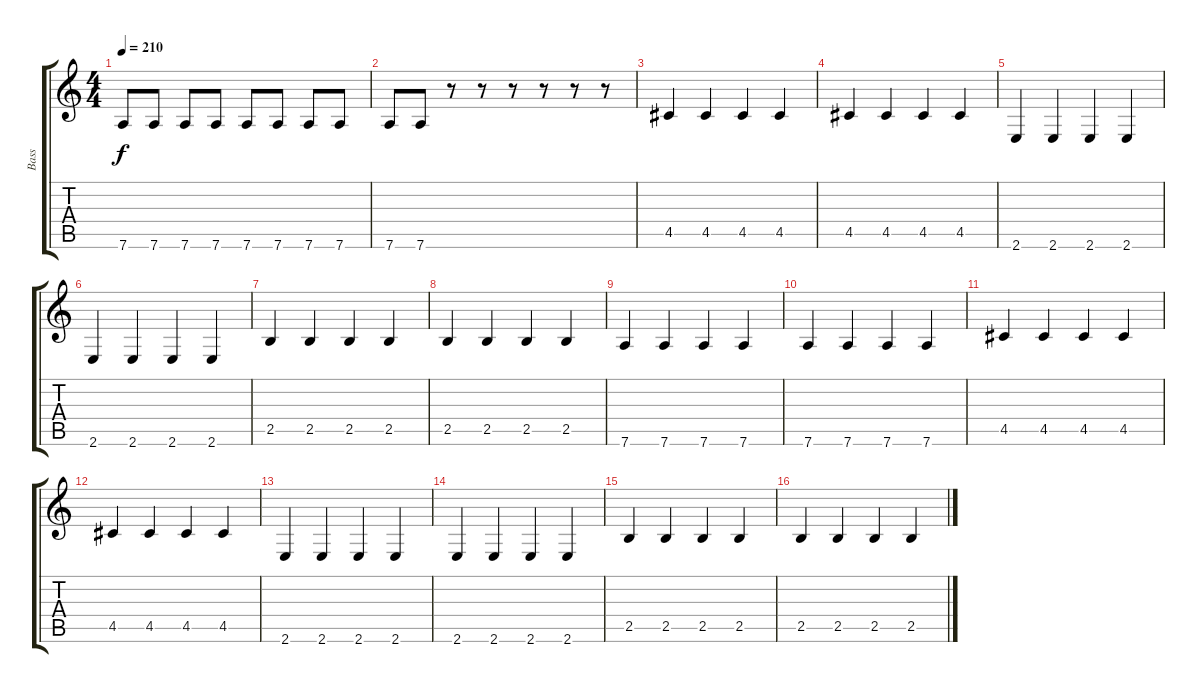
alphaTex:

\track ("Bass" "Bass") {instrument slapbass2}
\staff {score tabs}
\tuning (E4 B3 G3 D3 A2 D2) {hide}
\ts (4 4)
\tempo 210
\clef g2
\ks c
7.6.8{dy f} 7.6.8 7.6.8 7.6.8 7.6.8 7.6.8 7.6.8 7.6.8 |
7.6.8 7.6.8 r.8 r.8 r.8 r.8 r.8 r.8 |
4.5.4 4.5.4 4.5.4 4.5.4 |
4.5.4 4.5.4 4.5.4 4.5.4 |
2.6.4 2.6.4 2.6.4 2.6.4 |
2.6.4 2.6.4 2.6.4 2.6.4 |
2.5.4 2.5.4 2.5.4 2.5.4 |
2.5.4 2.5.4 2.5.4 2.5.4 |
7.6.4 7.6.4 7.6.4 7.6.4 |
7.6.4 7.6.4 7.6.4 7.6.4 |
4.5.4 4.5.4 4.5.4 4.5.4 |
4.5.4 4.5.4 4.5.4 4.5.4 |
2.6.4 2.6.4 2.6.4 2.6.4 |
2.6.4 2.6.4 2.6.4 2.6.4 |
2.5.4 2.5.4 2.5.4 2.5.4 |
2.5.4 2.5.4 2.5.4 2.5.4
